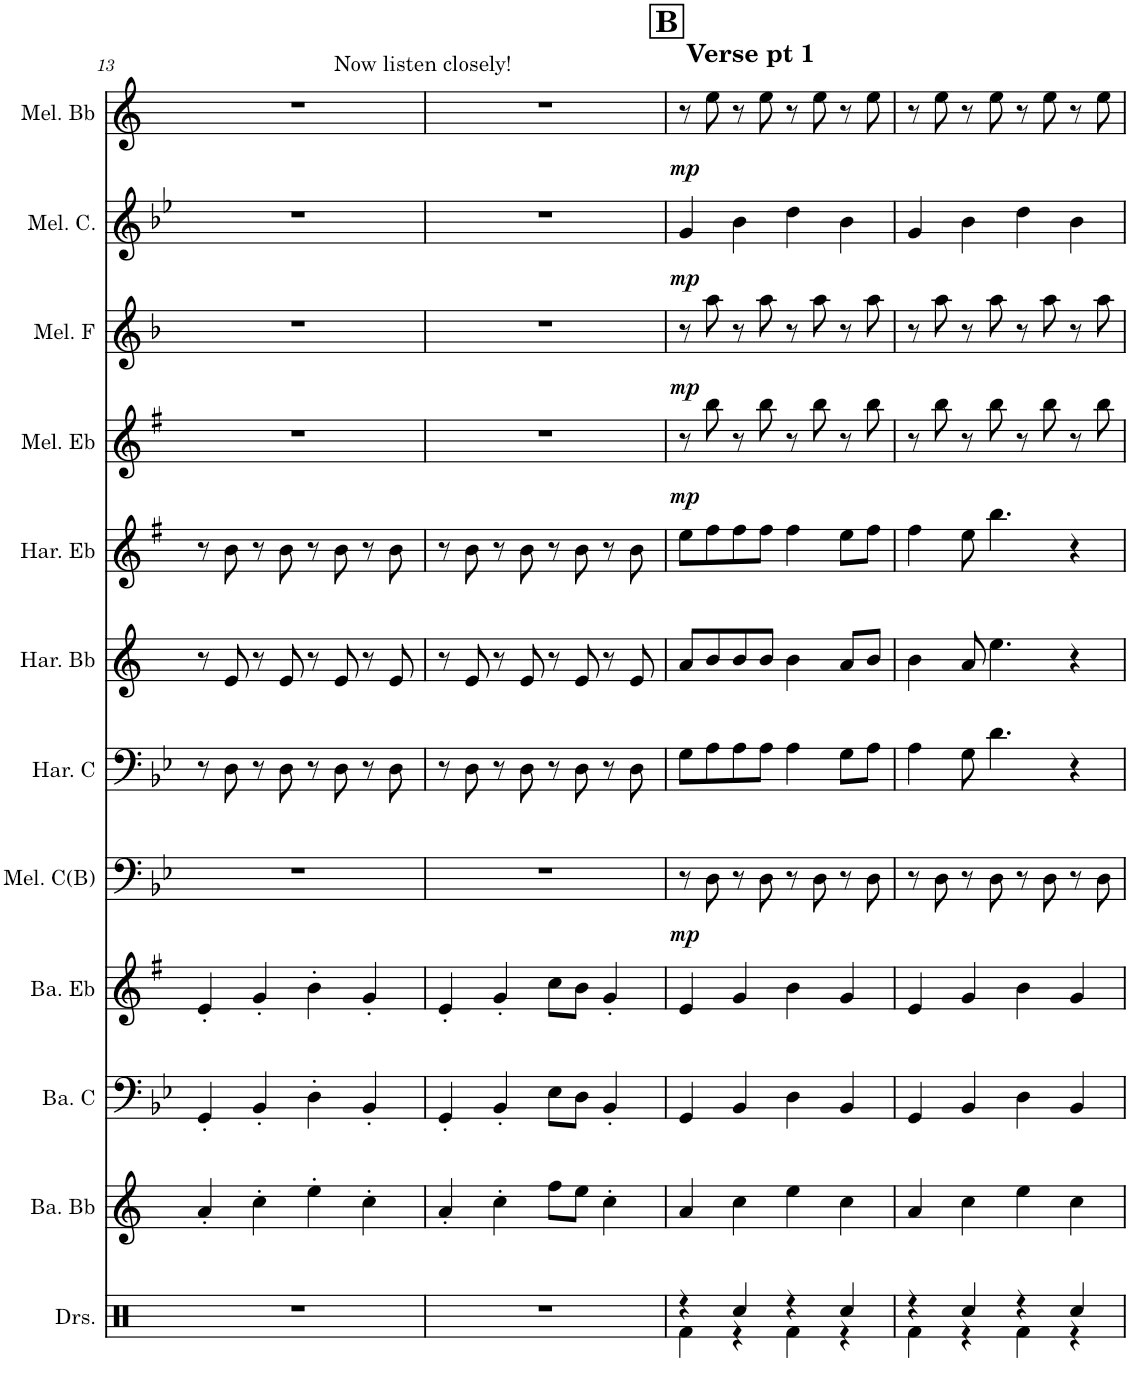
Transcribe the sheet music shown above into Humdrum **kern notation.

**kern	**kern	**kern	**kern	**kern	**kern	**dynam	**kern	**dynam	**kern	**kern	**kern	**kern	**dynam	**kern	**kern	**kern	**dynam	**kern	**kern	**dynam	**kern	**dynam	**kern	**dynam	**kern
*part19	*part18	*part17	*part16	*part15	*part14	*part14	*part13	*part13	*part12	*part11	*part10	*part9	*part9	*part8	*part7	*part6	*part6	*part5	*part4	*part4	*part3	*part3	*part2	*part2	*part1
*staff19	*staff18	*staff17	*staff16	*staff15	*staff14	*staff14	*staff13	*staff13	*staff12	*staff11	*staff10	*staff9	*staff9	*staff8	*staff7	*staff6	*staff6	*staff5	*staff4	*staff4	*staff3	*staff3	*staff2	*staff2	*staff1
*I"Drumset	*I"Glockenspiel	*I"Bass in Bb (Bass Clef)	*I"Bass in C (Bass Clef)	*I"Bass in Eb (Treble Clef)	*I"Baritone Horn	*	*I"Melody in C (Bass Clef)	*	*I"Harmony in C (Treble Clef)	*I"Mellophone (Melody)	*I"Harmony in Bb (Treble Clef)	*I"Tenor Sax (Original)	*	*I"Bb Clarinet	*I"Harmony in Eb (Treble Clef)	*I"Melody in Eb (Treble Clef)	*	*I"Trumpet (Melody)	*I"Melody in F (Treble Clef)	*	*I"Melody in C (Treble Clef)	*	*I"Melody in Bb (Treble Clef)	*	*I"Soprano Saxophone
*I'Drs.	*I'Glock.	*I'Ba. Bb	*I'Ba. C	*I'Ba. Eb	*I'Bar. Hn.	*	*I'Mel. C(B)	*	*I'Har. C	*I'Mello. (Mldy)	*I'Har. Bb	*I'T. Sax. (Orig)	*	*I'Bb Cl.	*I'Har. Eb	*I'Mel. Eb	*	*I'Tpt. (Mldy)	*I'Mel. F	*	*I'Mel. C.	*	*I'Mel. Bb	*	*I'S. Sax.
!!LO:PB:g=z
*clefX	*clefG2	*clefG2	*clefF4	*clefG2	*clefG2	*	*clefF4	*	*clefF4	*clefG2	*clefG2	*clefG2	*	*clefG2	*clefG2	*clefG2	*	*clefG2	*clefG2	*	*clefG2	*	*clefG2	*	*clefG2
*	*Trd-14c-24	*Trd15c26	*	*Trd12c21	*Trd8c14	*	*	*	*	*Trd4c7	*Trd8c14	*Trd8c14	*	*Trd1c2	*Trd5c9	*Trd5c9	*	*Trd1c2	*Trd4c7	*	*Trd-7c-12	*	*Trd1c2	*	*Trd1c2
*k[]	*k[b-e-]	*k[]	*k[b-e-]	*k[f#]	*k[]	*	*k[b-e-]	*	*k[b-e-]	*k[b-]	*k[]	*k[]	*	*k[]	*k[f#]	*k[f#]	*	*k[]	*k[b-]	*	*k[b-e-]	*	*k[]	*	*k[]
*M4/4	*M4/4	*M4/4	*M4/4	*M4/4	*M4/4	*	*M4/4	*	*M4/4	*M4/4	*M4/4	*M4/4	*	*M4/4	*M4/4	*M4/4	*	*M4/4	*M4/4	*	*M4/4	*	*M4/4	*	*M4/4
=13	=13	=13	=13	=13	=13	=13	=13	=13	=13	=13	=13	=13	=13	=13	=13	=13	=13	=13	=13	=13	=13	=13	=13	=13	=13
*	*	*	*	*	*	*	*	*	*	*	*	*	*	*	*	*	*	*	*	*	*	*	*	*	*^
1r	1r	4a'/	4GG'/	4e'/	1r	.	1r	.	8r	8r	8r	1r	.	8r	8r	1r	.	8r	1r	.	1r	.	1r	.	1r	2ryy
.	.	.	.	.	.	.	.	.	8D\	8a	8e/	.	.	8e	8b\	.	.	8e	.	.	.	.	.	.	.	.
.	.	4cc'\	4BB-'/	4g'/	.	.	.	.	8r	8r	8r	.	.	8r	8r	.	.	8r	.	.	.	.	.	.	.	.
.	.	.	.	.	.	.	.	.	8D\	8a	8e/	.	.	8e	8b\	.	.	8e	.	.	.	.	.	.	.	.
.	.	4ee'\	4D'\	4b'\	.	.	.	.	8r	8r	8r	.	.	8r	8r	.	.	8r	.	.	.	.	.	.	.	8ryy
!	!	!	!	!	!	!	!	!	!	!	!	!	!	!	!	!	!	!	!	!	!	!	!	!	!	!LO:TX:a:t=Now listen closely!
.	.	.	.	.	.	.	.	.	8D\	8a	8e/	.	.	8e	8b\	.	.	8e	.	.	.	.	.	.	.	4.ryy
.	.	4cc'\	4BB-'/	4g'/	.	.	.	.	8r	8r	8r	.	.	8r	8r	.	.	8r	.	.	.	.	.	.	.	.
.	.	.	.	.	.	.	.	.	8D\	8a	8e/	.	.	8e	8b\	.	.	8e	.	.	.	.	.	.	.	.
*	*	*	*	*	*	*	*	*	*	*	*	*	*	*	*	*	*	*	*	*	*	*	*	*	*v	*v
=14	=14	=14	=14	=14	=14	=14	=14	=14	=14	=14	=14	=14	=14	=14	=14	=14	=14	=14	=14	=14	=14	=14	=14	=14	=14
1r	1r	4a'/	4GG'/	4e'/	1r	.	1r	.	8r	8r	8r	1r	.	8r	8r	1r	.	8r	1r	.	1r	.	1r	.	1r
.	.	.	.	.	.	.	.	.	8D\	8a	8e/	.	.	8e	8b\	.	.	8e	.	.	.	.	.	.	.
.	.	4cc'\	4BB-'/	4g'/	.	.	.	.	8r	8r	8r	.	.	8r	8r	.	.	8r	.	.	.	.	.	.	.
.	.	.	.	.	.	.	.	.	8D\	8a	8e/	.	.	8e	8b\	.	.	8e	.	.	.	.	.	.	.
.	.	8ff\L	8E-\L	8cc\L	.	.	.	.	8r	8r	8r	.	.	8r	8r	.	.	8r	.	.	.	.	.	.	.
.	.	8ee\J	8D\J	8b\J	.	.	.	.	8D\	8a	8e/	.	.	8e	8b\	.	.	8e	.	.	.	.	.	.	.
.	.	4cc'\	4BB-'/	4g'/	.	.	.	.	8r	8r	8r	.	.	8r	8r	.	.	8r	.	.	.	.	.	.	.
.	.	.	.	.	.	.	.	.	8D\	8a	8e/	.	.	8e	8b\	.	.	8e	.	.	.	.	.	.	.
!!LO:REH:place=s1:a:B:cj:fs=14:t=B
=15	=15	=15	=15	=15	=15	=15	=15	=15	=15	=15	=15	=15	=15	=15	=15	=15	=15	=15	=15	=15	=15	=15	=15	=15	=15
*^	*	*	*	*	*	*	*	*	*	*	*	*	*	*	*	*	*	*	*	*	*	*	*	*	*
!	!	!	!	!	!	!	!	!	!	!	!	!	!	!	!	!	!	!	!	!	!	!	!	!	!	!LO:TX:a:B:t=Verse pt 1
!	!	!	!	!	!	!	!LO:DY:b	!	!LO:DY:b	!	!	!	!	!LO:DY:b	!	!	!	!LO:DY:b	!	!	!LO:DY:b	!	!LO:DY:b	!	!LO:DY:b	!
4r	4Rf\	8r	4a/	4GG/	4e/	4A	mp	8r	mp	8G\L	8dd\L	8a/L	4a	mp	8a/L	8ee\L	8r	mp	8a/L	8r	mp	4g/	mp	8r	mp	8r
.	.	8d 8dd	.	.	.	.	.	8D\	.	8A\	8ee\J	8b/	.	.	8b/J	8ff#\	8bb\	.	8b/J	8aa\	.	.	.	8ee\	.	8ee
4Rcc/	4r	8r	4cc\	4BB-/	4g/	4c	.	8r	.	8A\	8ee\L	8b/	4cc	.	8b\L	8ff#\	8r	.	8b\L	8r	.	4b-\	.	8r	.	8r
.	.	8d 8dd	.	.	.	.	.	8D\	.	8A\J	8ee\J	8b/J	.	.	8b\J	8ff#\J	8bb\	.	8b\J	8aa\	.	.	.	8ee\	.	8ee
4r	4Rf\	8r	4ee\	4D\	4b\	4e	.	8r	.	4A\	4ee	4b\	4ee	.	4b	4ff#\	8r	.	4b	8r	.	4dd\	.	8r	.	8r
.	.	8d 8dd	.	.	.	.	.	8D\	.	.	.	.	.	.	.	.	8bb\	.	.	8aa\	.	.	.	8ee\	.	8ee
4Rcc/	4r	8r	4cc\	4BB-/	4g/	4c	.	8r	.	8G\L	8dd\L	8a/L	4cc	.	8a/L	8ee\L	8r	.	8a/L	8r	.	4b-\	.	8r	.	8r
.	.	8d 8dd	.	.	.	.	.	8D\	.	8A\J	8ee\J	8b/J	.	.	8b/J	8ff#\J	8bb\	.	8b/J	8aa\	.	.	.	8ee\	.	8ee
=16	=16	=16	=16	=16	=16	=16	=16	=16	=16	=16	=16	=16	=16	=16	=16	=16	=16	=16	=16	=16	=16	=16	=16	=16	=16	=16
4r	4Rf\	8r	4a/	4GG/	4e/	4A	.	8r	.	4A\	4ee	4b\	4a	.	4b	4ff#\	8r	.	4b	8r	.	4g/	.	8r	.	8r
.	.	8d 8dd	.	.	.	.	.	8D\	.	.	.	.	.	.	.	.	8bb\	.	.	8aa\	.	.	.	8ee\	.	8ee
4Rcc/	4r	8r	4cc\	4BB-/	4g/	4c	.	8r	.	8G\	8dd	8a/	4cc	.	8a	8ee\	8r	.	8a	8r	.	4b-\	.	8r	.	8r
.	.	8d 8dd	.	.	.	.	.	8D\	.	4.d\	4.aa	4.ee\	.	.	4.ee	4.bb\	8bb\	.	4.ee	8aa\	.	.	.	8ee\	.	8ee
4r	4Rf\	8r	4ee\	4D\	4b\	4e	.	8r	.	.	.	.	4ee	.	.	.	8r	.	.	8r	.	4dd\	.	8r	.	8r
.	.	8d 8dd	.	.	.	.	.	8D\	.	.	.	.	.	.	.	.	8bb\	.	.	8aa\	.	.	.	8ee\	.	8ee
4Rcc/	4r	8r	4cc\	4BB-/	4g/	4c	.	8r	.	4r	4r	4r	4cc	.	4r	4r	8r	.	4r	8r	.	4b-\	.	8r	.	8r
.	.	8d 8dd	.	.	.	.	.	8D\	.	.	.	.	.	.	.	.	8bb\	.	.	8aa\	.	.	.	8ee\	.	8ee
*v	*v	*	*	*	*	*	*	*	*	*	*	*	*	*	*	*	*	*	*	*	*	*	*	*	*	*
=	=	=	=	=	=	=	=	=	=	=	=	=	=	=	=	=	=	=	=	=	=	=	=	=	=
*-	*-	*-	*-	*-	*-	*-	*-	*-	*-	*-	*-	*-	*-	*-	*-	*-	*-	*-	*-	*-	*-	*-	*-	*-	*-
